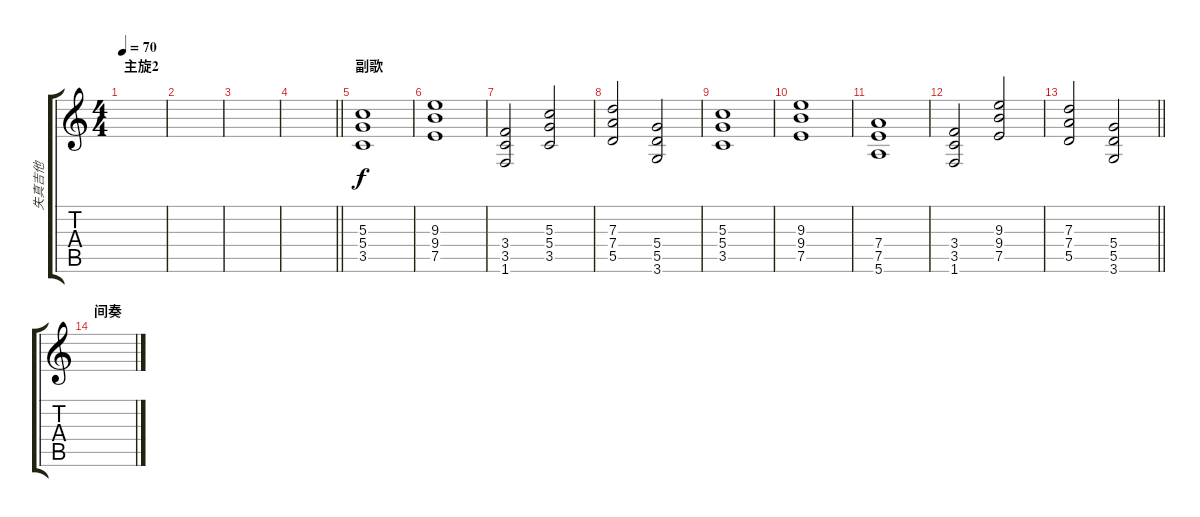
\track ("失真吉他" "失真吉他") {instrument distortionguitar}
\staff {score tabs}
\tuning (E4 B3 G3 D3 A2 E2) {hide}
\ts (4 4)
\section ("" "主旋2")
\tempo 70
\clef g2
\ks c
|
|
|
\barLineRight lightlight
|
\section ("" "副歌")
(5.3 5.4 3.5).1 |
(9.3 9.4 7.5).1 |
(3.4 3.5 1.6).2 (5.3 5.4 3.5).2 |
(7.3 7.4 5.5).2 (5.4 5.5 3.6).2 |
(5.3 5.4 3.5).1 |
(9.3 9.4 7.5).1 |
(7.4 7.5 5.6).1 |
(3.4 3.5 1.6).2 (9.3 9.4 7.5).2 |
\barLineRight lightlight
(7.3 7.4 5.5).2 (5.4 5.5 3.6).2 |
\section ("" "间奏")
